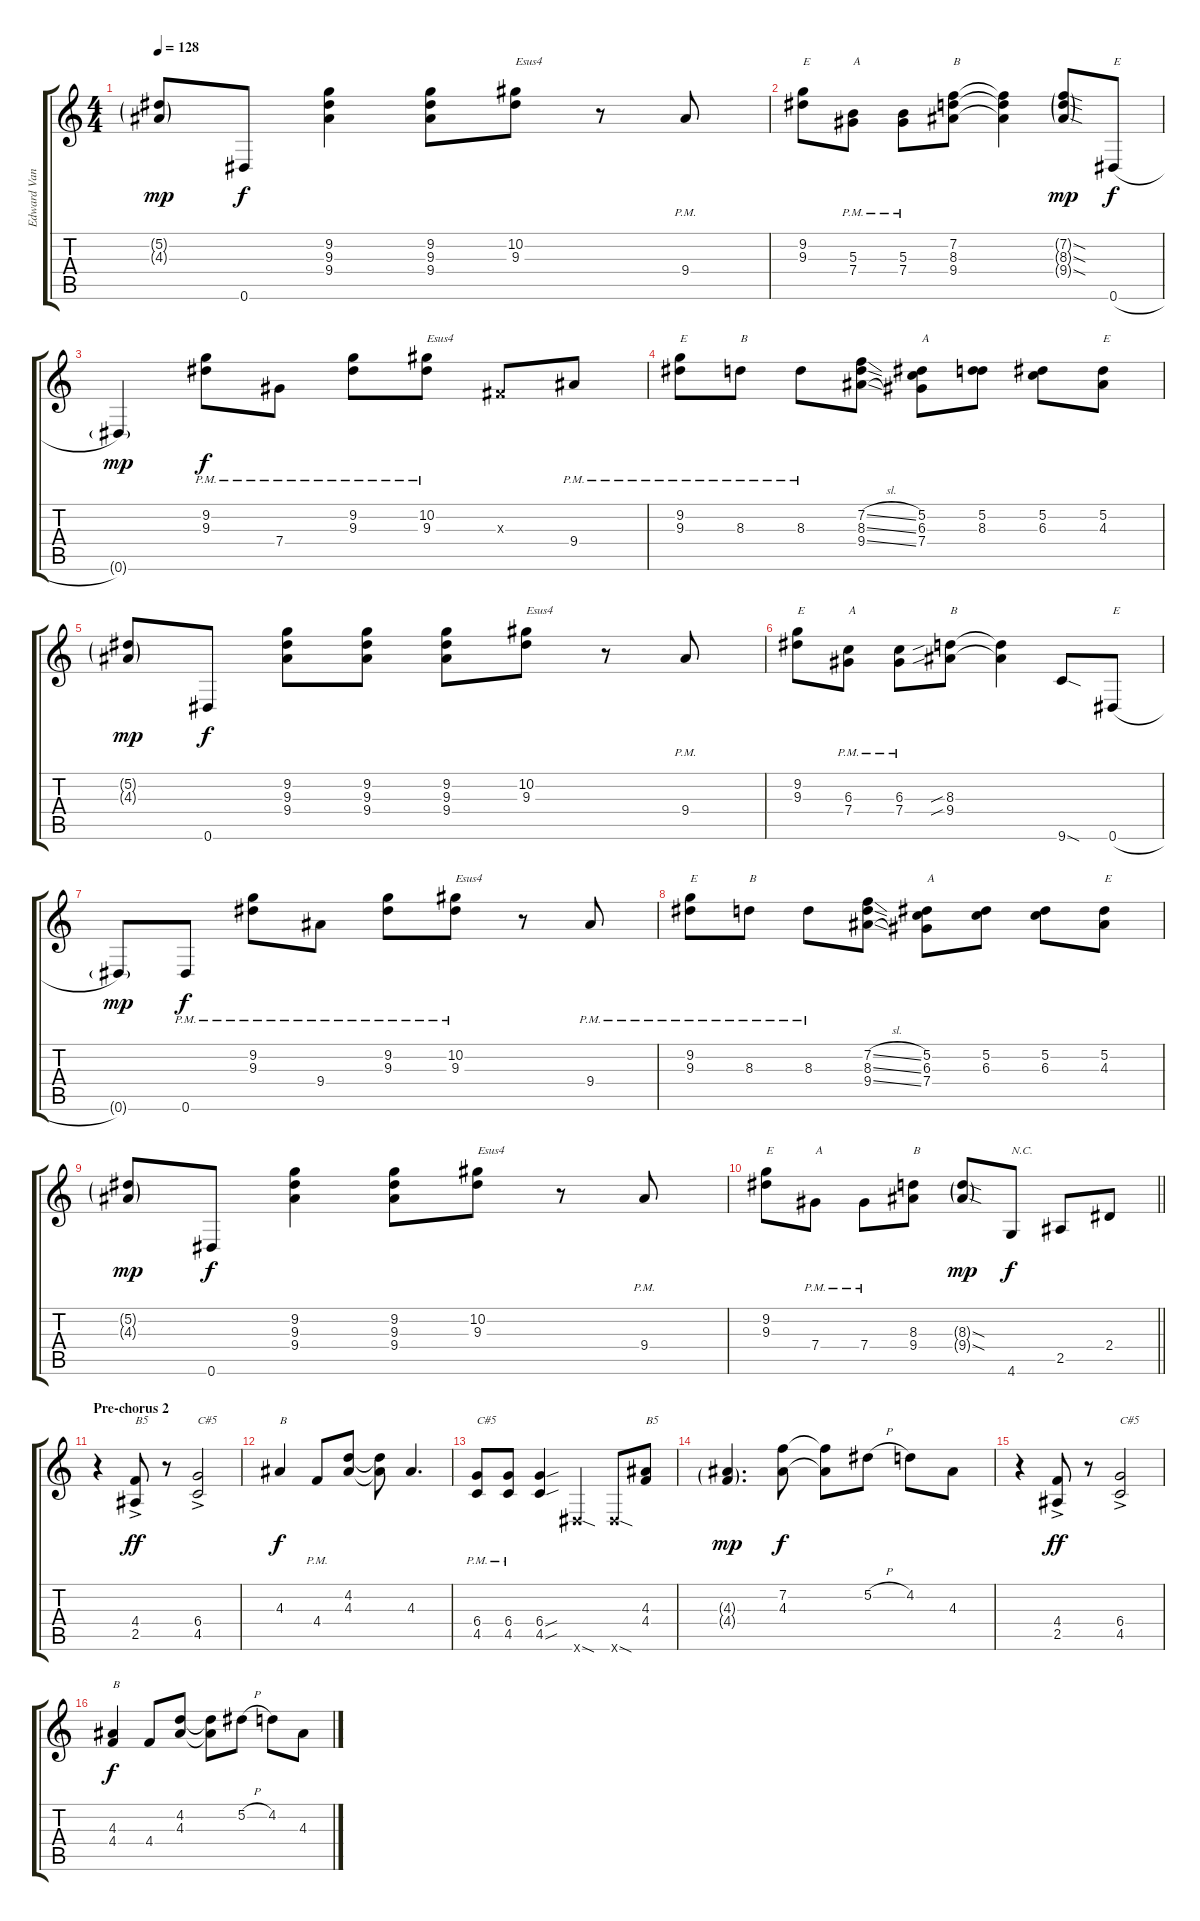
\track ("Edward Van Halen" "Edward Van") {instrument overdrivenguitar}
\staff {score tabs}
\tuning (Eb4 Bb3 Gb3 Db3 Ab2 Eb2) {hide}
\ts (4 4)
\tempo 128
\clef g2
\ks c
(5.2{g} 4.3{g}).8{dy mp} 0.6.8{dy f} (9.2 9.3 9.4).4 (9.2 9.3 9.4).8 (10.2 9.3).8{txt "Esus4"} r.8 9.4{pm}.8 |
(9.2 9.3).8{txt "E"} (5.3{pm} 7.4).8{txt "A"} (5.3{pm} 7.4).8 (7.2 8.3 9.4).8{txt "B"} (7.2{t} 8.3{t} 9.4{t}).4 (7.2{sod g} 8.3{sod g} 9.4{sod g}).8{dy mp} 0.6{h}.8{txt "E" dy f} |
0.6{g}.4{dy mp} (9.2{pm} 9.3).8{dy f} 7.4{pm}.8 (9.2{pm} 9.3).8 (10.2{pm} 9.3).8{txt "Esus4"} 0.3{x}.8 9.4{pm}.8 |
(9.2{pm} 9.3).8{txt "E"} 8.3{pm}.8{txt "B"} 8.3{pm}.8 (7.2{sl} 8.3{sl} 9.4{sl}).8 (5.2 6.3 7.4).8{txt "A"} (5.2 8.3).8 (5.2 6.3).8 (5.2 4.3).8{txt "E"} |
(5.2{g} 4.3{g}).8{dy mp} 0.6.8{dy f} (9.2 9.3 9.4).8 (9.2 9.3 9.4).8 (9.2 9.3 9.4).8 (10.2 9.3).8{txt "Esus4"} r.8 9.4{pm}.8 |
(9.2 9.3).8{txt "E"} (6.3{pm} 7.4).8{txt "A"} (6.3{pm} 7.4).8 (8.3{sib} 9.4{sib}).8{txt "B"} (8.3{t} 9.4{t}).4 9.6{sod}.8 0.6{h}.8{txt "E"} |
0.6{g}.8{dy mp} 0.6{pm}.8{dy f} (9.2{pm} 9.3).8 9.4{pm}.8 (9.2{pm} 9.3).8 (10.2{pm} 9.3).8{txt "Esus4"} r.8 9.4{pm}.8 |
(9.2{pm} 9.3).8{txt "E"} 8.3{pm}.8{txt "B"} 8.3{pm}.8 (7.2{sl} 8.3{sl} 9.4{sl}).8 (5.2 6.3 7.4).8{txt "A"} (5.2 6.3).8 (5.2 6.3).8 (5.2 4.3).8{txt "E"} |
(5.2{g} 4.3{g}).8{dy mp} 0.6.8{dy f} (9.2 9.3 9.4).4 (9.2 9.3 9.4).8 (10.2 9.3).8{txt "Esus4"} r.8 9.4{pm}.8 |
\barLineRight lightlight
(9.2 9.3).8{txt "E"} 7.4{pm}.8{txt "A"} 7.4{pm}.8 (8.3 9.4).8{txt "B"} (8.3{sod g} 9.4{sod g}).8{dy mp} 4.6.8{txt "N.C." dy f} 2.5.8 2.4.8 |
\section ("" "Pre-chorus 2")
r.4 (4.4{ac} 2.5).8{txt "B5" dy ff} r.8 (6.4{ac} 4.5).2{txt "C#5"} |
4.3.4{txt "B" dy f} 4.4{pm}.8 (4.2 4.3).8 (4.2{t} 4.3{t}).8 4.3.4{d} |
(6.4{pm} 4.5).8{txt "C#5"} (6.4{pm} 4.5).8 (6.4{sou} 4.5{sou}).4 0.6{sod x}.4 0.6{sod x}.8 (4.3 4.4).8{txt "B5"} |
(4.3{g} 4.4{g}).4{d dy mp} (7.2 4.3).8{dy f} (7.2{t} 4.3{t}).8 5.2{h}.8 4.2.8 4.3.8 |
r.4 (4.4{ac} 2.5).8{dy ff} r.8 (6.4{ac} 4.5).2{txt "C#5"} |
(4.3 4.4).4{txt "B" dy f} 4.4.8 (4.2 4.3).8 (4.2{t} 4.3{t}).8 5.2{h}.8 4.2.8 4.3.8
